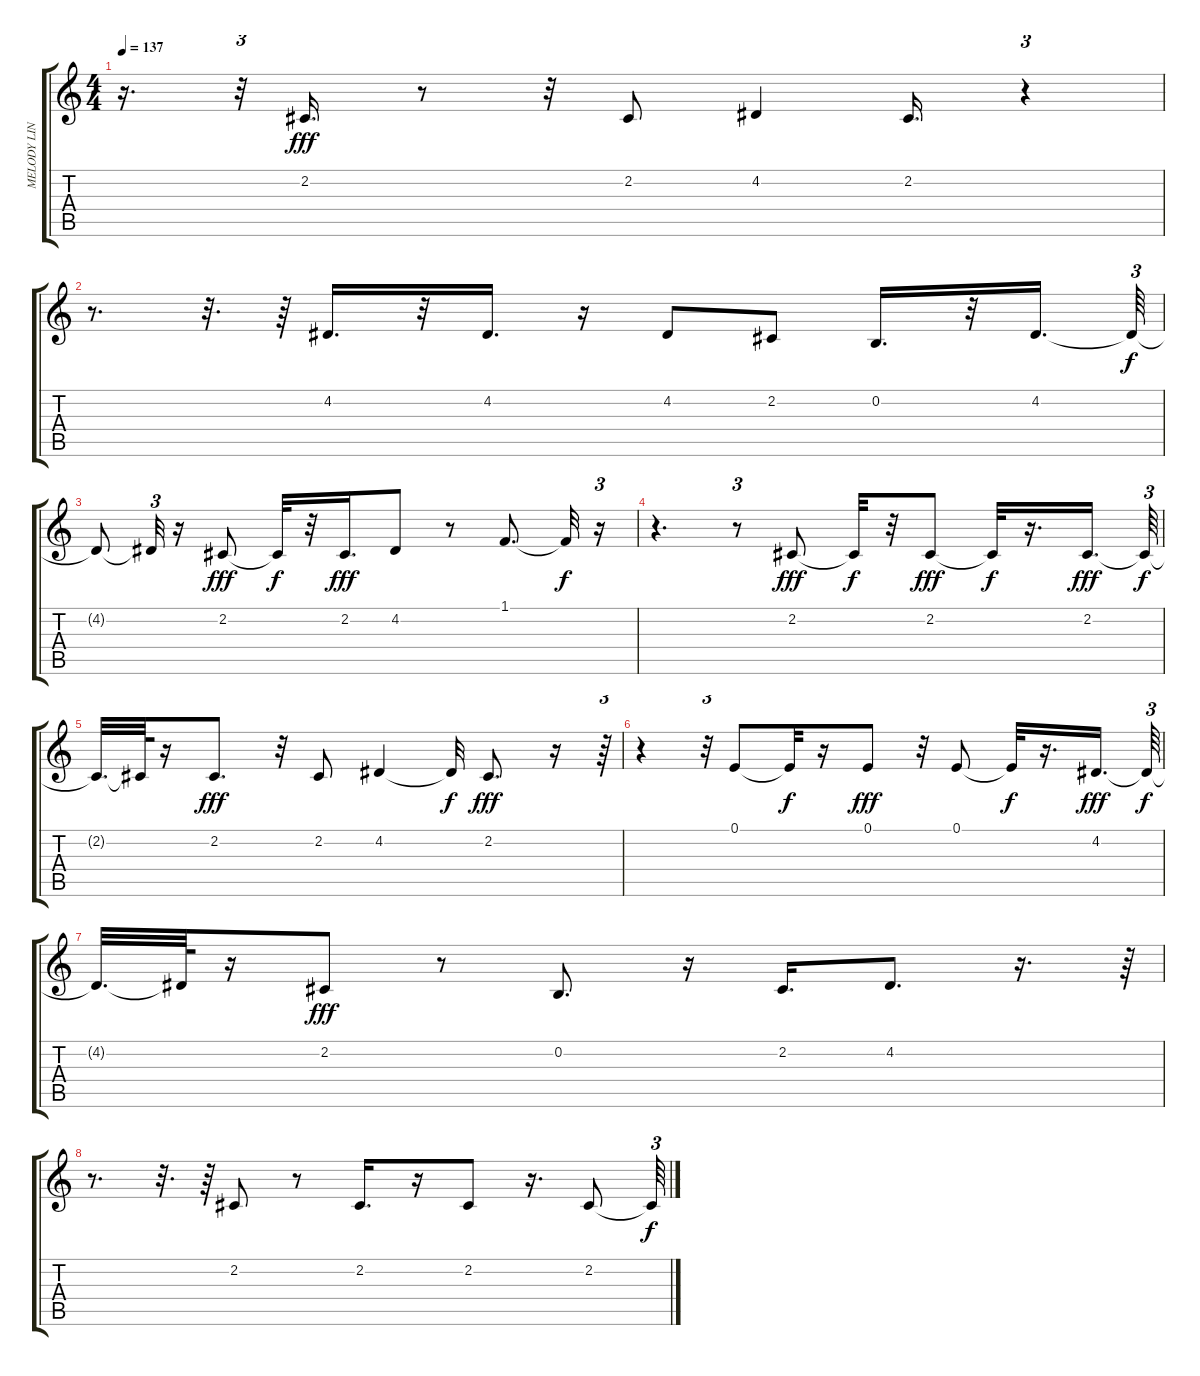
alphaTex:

\track ("MELODY LINE                             " "MELODY LIN") {instrument voiceoohs}
\staff {score tabs}
\tuning (E4 B3 G3 D3 A2 E2) {hide}
\ts (4 4)
\tempo 137
\clef g2
\ks c
r.16{d dy fff} r.32{tu (3 2)} 2.2.16{d} r.8 r.32 2.2.8 4.2.4 2.2.16{d} r.4{tu (3 2)} |
r.8{d} r.32{d} r.64 4.2.16{d} r.32 4.2.16{d} r.16 4.2.8 2.2.8 0.2.16{d} r.32 4.2.16{d} 4.2{t}.64{tu (3 2) dy f} |
4.2{t}.8 4.2{t}.32{tu (3 2)} r.16 2.2.8{dy fff} 2.2{t}.32{dy f} r.32 2.2.16{d dy fff} 4.2.8 r.8 1.1.8{d} 1.1{t}.32{dy f} r.16{tu (3 2)} |
r.4{d} r.8{tu (3 2)} 2.2.8{dy fff} 2.2{t}.32{dy f} r.32 2.2.8{dy fff} 2.2{t}.32{dy f} r.16{d} 2.2.16{d dy fff} 2.2{t}.64{tu (3 2) dy f} |
2.2{t}.32{d} 2.2{t}.64 r.16 2.2.8{d dy fff} r.32 2.2.8 4.2.4 4.2{t}.32{dy f} 2.2.8{d dy fff} r.16 r.64{tu (3 2)} |
r.4 r.32{tu (3 2)} 0.1.8 0.1{t}.32{dy f} r.16 0.1.8{dy fff} r.32 0.1.8 0.1{t}.32{dy f} r.16{d} 4.2.16{d dy fff} 4.2{t}.64{tu (3 2) dy f} |
4.2{t}.32{d} 4.2{t}.64 r.16 2.2.8{dy fff} r.8 0.2.8{d} r.16 2.2.16{d} 4.2.8{d} r.16{d} r.64{tu (3 2)} |
r.8{d} r.32{d} r.64 2.2.8 r.8 2.2.16{d} r.16 2.2.8 r.16{d} 2.2.8 2.2{t}.64{tu (3 2) dy f}
